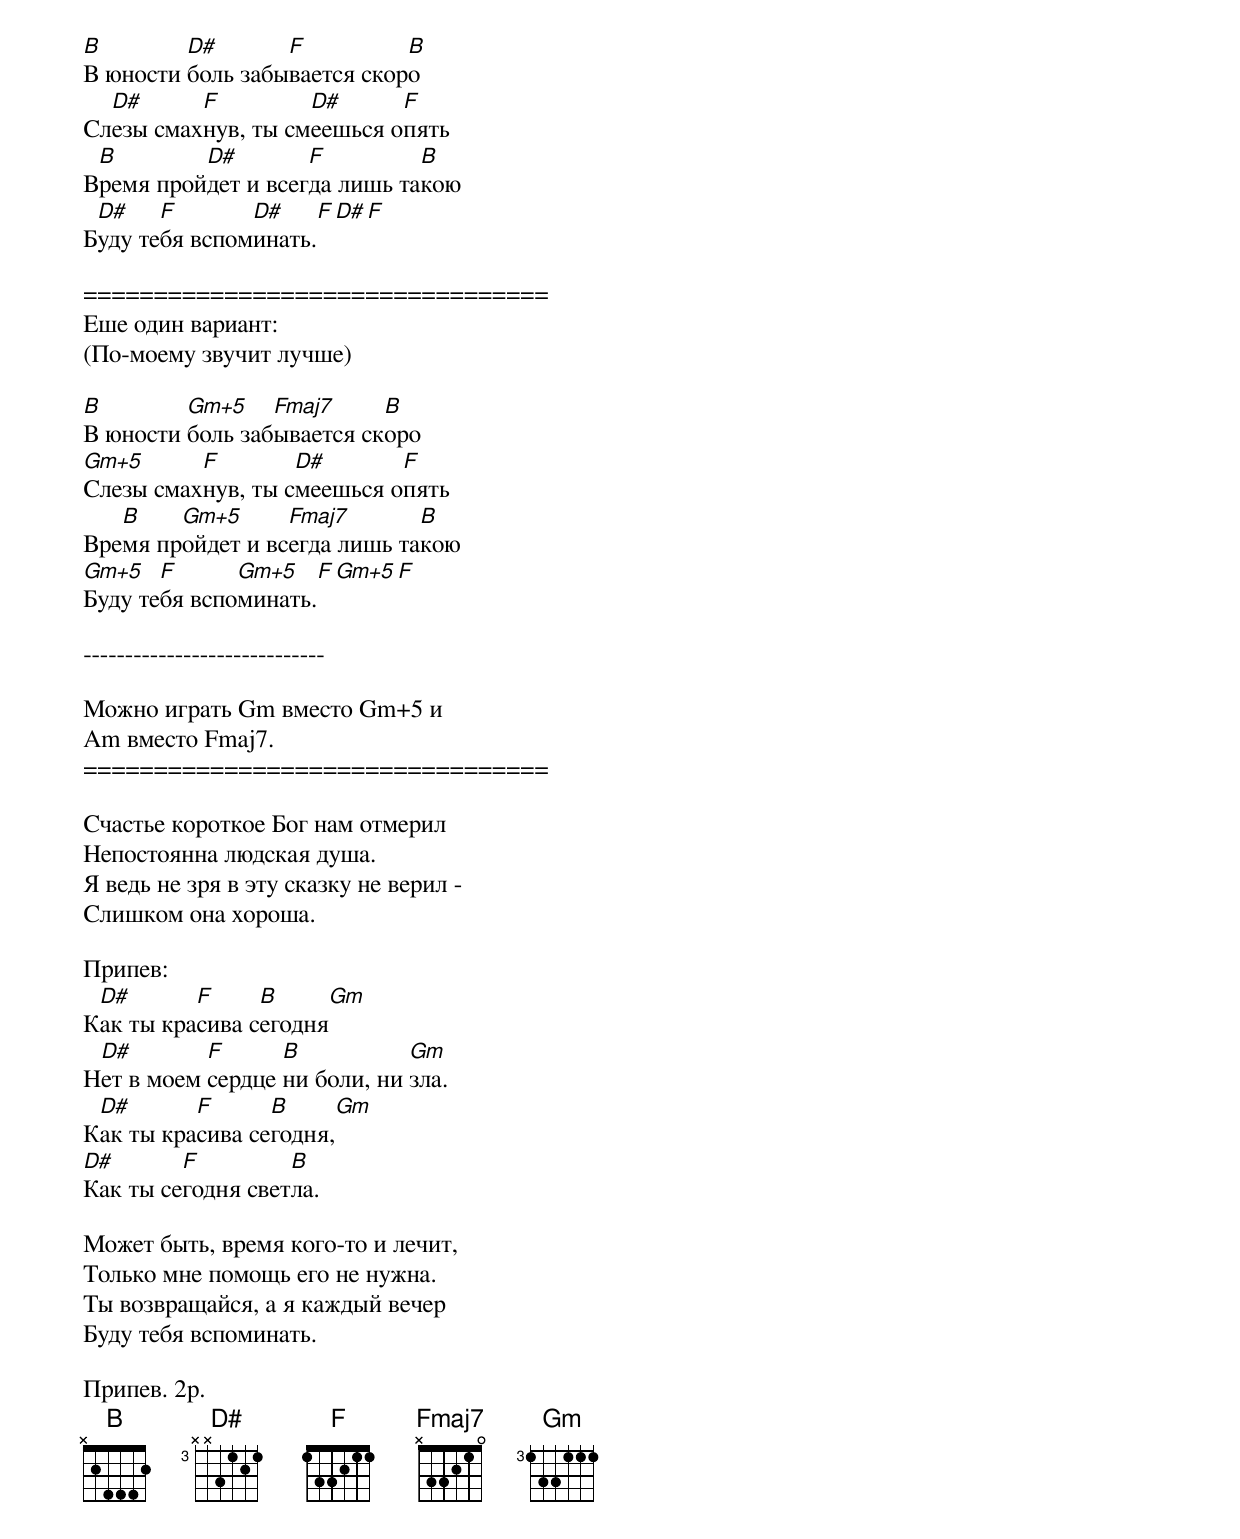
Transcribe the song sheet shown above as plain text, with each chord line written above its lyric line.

B        D#       F          B
В юности боль забывается скоро
  D#      F         D#      F
Слезы смахнув, ты смеешься опять
 B        D#        F         B
Время пройдет и всегда лишь такою
 D#    F       D#     F D# F
Буду тебя вспоминать.

=================================
Еше один вариант:
(По-моему звучит лучше)

B        Gm+5    Fmaj7     B
В юности боль забывается скоро
Gm+5      F        D#       F
Слезы смахнув, ты смеешься опять
   B    Gm+5      Fmaj7       B
Время пройдет и всегда лишь такою
Gm+5   F      Gm+5    F Gm+5 F
Буду тебя вспоминать.

-----------------------------
Gm+5: 365343

Можно играть Gm вместо Gm+5 и
Am вместо Fmaj7.
=================================

Счастье короткое Бог нам отмерил
Непостоянна людская душа.
Я ведь не зря в эту сказку не верил -
Слишком она хороша.

Припев:
 D#       F     B      Gm
Как ты красива сегодня
 D#        F      B           Gm
Нет в моем сердце ни боли, ни зла.
 D#       F      B     Gm
Как ты красива сегодня,
D#       F         B
Как ты сегодня светла.

Может быть, время кого-то и лечит,
Только мне помощь его не нужна.
Ты возвращайся, а я каждый вечер
Буду тебя вспоминать.

Припев. 2р.
